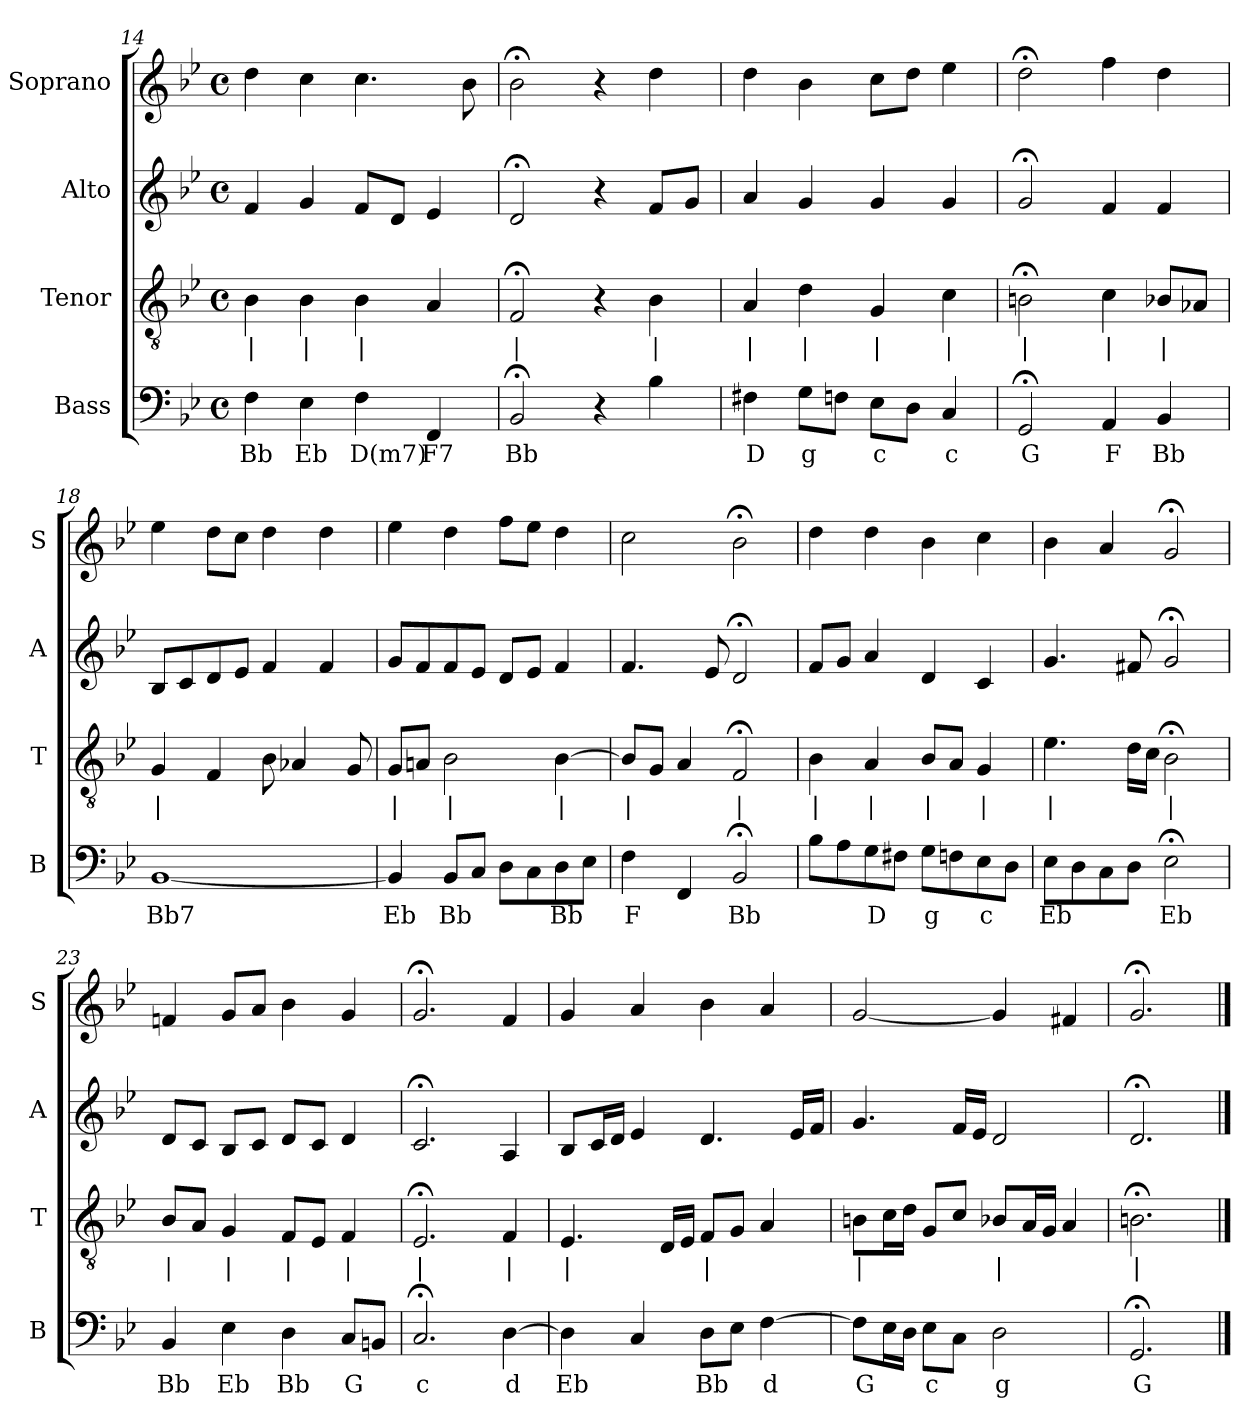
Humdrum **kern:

**kern	**text	**kern	**text	**kern	**kern
*part4	*part4	*part3	*part3	*part2	*part1
*staff4	*staff4	*staff3	*staff3	*staff2	*staff1
*I"Bass	*	*I"Tenor	*	*I"Alto	*I"Soprano
*I'B	*	*I'T	*	*I'A	*I'S
*clefF4	*	*clefGv2	*	*clefG2	*clefG2
*k[b-e-]	*	*k[b-e-]	*	*k[b-e-]	*k[b-e-]
*g:	*	*g:	*	*g:	*g:
*M4/4	*	*M4/4	*	*M4/4	*M4/4
*met(c)	*	*met(c)	*	*met(c)	*met(c)
=14	=14	=14	=14	=14	=14
4F	Bb	4B-	|	4f	4dd
4E-	Eb	4B-	|	4g	4cc
4F	D(m7)	4B-	|	8fL	4.cc
.	.	.	.	8dJ	.
4FF	F7	4A	.	4e-	.
.	.	.	.	.	8b-
=15	=15	=15	=15	=15	=15
2BB-;<	Bb	2F;<	|	2d;<	2b-;<
4r	.	4r	.	4r	4r
4B-	.	4B-	|	8fL	4dd
.	.	.	.	8gJ	.
=16	=16	=16	=16	=16	=16
4F#X	D	4A	|	4a	4dd
8GL	g	4d	|	4g	4b-
8FnJ	.	.	.	.	.
8E-L	c	4G	|	4g	8ccL
8DJ	.	.	.	.	8ddJ
4C	c	4c	|	4g	4ee-
=17	=17	=17	=17	=17	=17
2GG;<	G	2Bn;<	|	2g;<	2dd;<
4AA	F	4c	|	4f	4ff
4BB-	Bb	8B-XL	|	4f	4dd
.	.	8A-XJ	.	.	.
=18	=18	=18	=18	=18	=18
[1BB-	Bb7	4G	|	8B-L	4ee-
.	.	.	.	8c	.
.	.	4F	.	8d	8ddL
.	.	.	.	8e-J	8ccJ
.	.	8B-	.	4f	4dd
.	.	4A-X	.	.	.
.	.	.	.	4f	4dd
.	.	8G	.	.	.
=19	=19	=19	=19	=19	=19
4BB-]	Eb	8GL	|	8gL	4ee-
.	.	8AnJ	.	8f	.
8BB-L	Bb	2B-	|	8f	4dd
8CJ	.	.	.	8e-J	.
8DL	.	.	.	8dL	8ffL
8C	.	.	.	8e-J	8ee-J
8D	Bb	[4B-	|	4f	4dd
8E-J	.	.	.	.	.
=20	=20	=20	=20	=20	=20
4F	F	8B-L]	|	4.f	2cc
.	.	8GJ	.	.	.
4FF	.	4A	.	.	.
.	.	.	.	8e-	.
2BB-;<	Bb	2F;<	|	2d;<	2b-;<
=21	=21	=21	=21	=21	=21
8B-L	.	4B-	|	8fL	4dd
8A	.	.	.	8gJ	.
8G	D	4A	|	4a	4dd
8F#XJ	.	.	.	.	.
8GL	g	8B-L	|	4d	4b-
8Fn	.	8AJ	.	.	.
8E-	c	4G	|	4c	4cc
8DJ	.	.	.	.	.
=22	=22	=22	=22	=22	=22
8E-L	Eb	4.e-	|	4.g	4b-
8D	.	.	.	.	.
8C	.	.	.	.	4a
8DJ	.	16dLL	.	8f#X	.
.	.	16cJJ	.	.	.
2E-;<	Eb	2B-;<	|	2g;<	2g;<
=23	=23	=23	=23	=23	=23
4BB-	Bb	8B-L	|	8dL	4fn
.	.	8AJ	.	8cJ	.
4E-	Eb	4G	|	8B-L	8gL
.	.	.	.	8cJ	8aJ
4D	Bb	8FL	|	8dL	4b-
.	.	8E-J	.	8cJ	.
8CL	G	4F	|	4d	4g
8BBnJ	.	.	.	.	.
=24	=24	=24	=24	=24	=24
2.C;<	c	2.E-;<	|	2.c;<	2.g;<
[4D	d	4F	|	4A	4f
=25	=25	=25	=25	=25	=25
4D]	Eb	4.E-	|	8B-L	4g
.	.	.	.	16cL	.
.	.	.	.	16dJJ	.
4C	.	.	.	4e-	4a
.	.	16DLL	.	.	.
.	.	16E-JJ	.	.	.
8DL	Bb	8FL	|	4.d	4b-
8E-J	.	8GJ	.	.	.
[4F	d	4A	.	.	4a
.	.	.	.	16e-LL	.
.	.	.	.	16fJJ	.
=26	=26	=26	=26	=26	=26
8FL]	G	8BnL	|	4.g	[2g
16E-L	.	16cL	.	.	.
16DJJ	.	16dJJ	.	.	.
8E-L	c	8GL	.	.	.
8CJ	.	8cJ	.	16fLL	.
.	.	.	.	16e-JJ	.
2D	g	8B-XL	|	2d	4g]
.	.	16AL	.	.	.
.	.	16GJJ	.	.	.
.	.	4A	.	.	4f#X
=27	=27	=27	=27	=27	=27
2.GG;<	G	2.Bn;<	|	2.d;<	2.g;<
==	==	==	==	==	==
*-	*-	*-	*-	*-	*-
